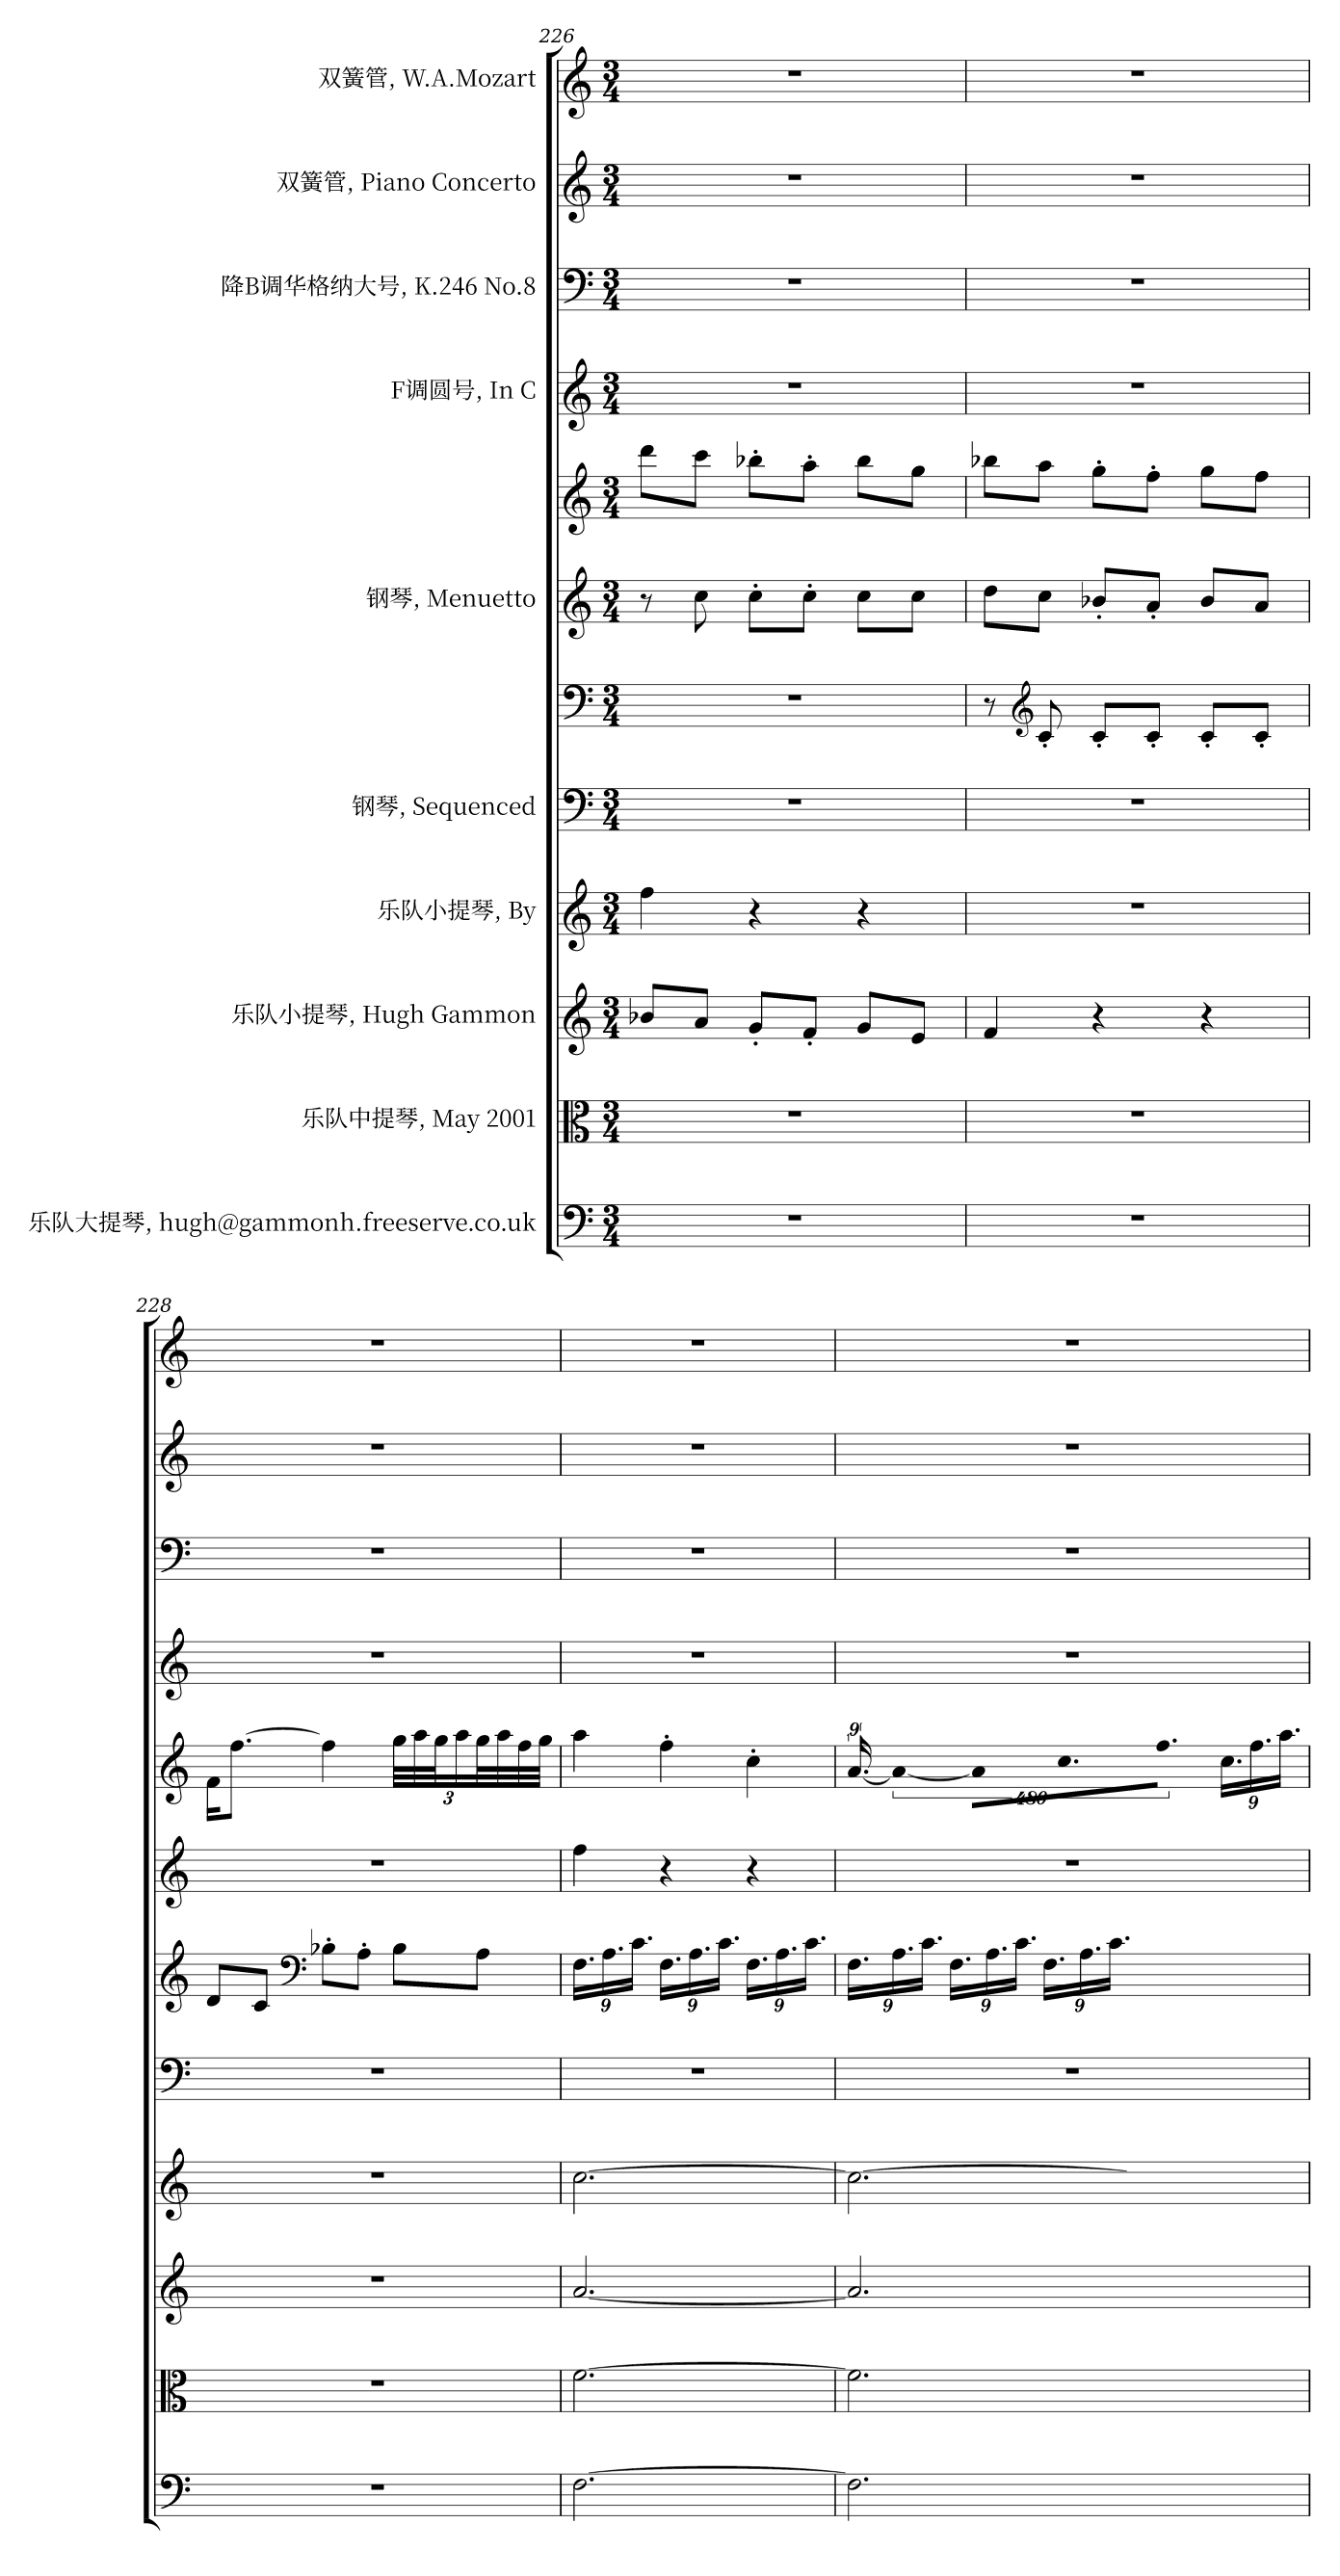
**kern	**kern	**kern	**kern	**kern	**kern	**kern	**kern	**kern	**kern	**kern	**kern
*part10	*part9	*part8	*part7	*part6	*part6	*part5	*part5	*part4	*part3	*part2	*part1
*staff12	*staff11	*staff10	*staff9	*staff8	*staff7	*staff6	*staff5	*staff4	*staff3	*staff2	*staff1
*I"乐队大提琴, hugh@gammonh.freeserve.co.uk	*I"乐队中提琴, May 2001	*I"乐队小提琴, Hugh Gammon	*I"乐队小提琴,         By	*I"钢琴, Sequenced	*	*I"钢琴, Menuetto	*	*I"F调圆号, In C	*I"降B调华格纳大号, K.246 No.8	*I"双簧管, Piano Concerto	*I"双簧管, W.A.Mozart
*clefF4	*clefC3	*clefG2	*clefG2	*clefF4	*clefF4	*clefG2	*clefG2	*clefG2	*clefF4	*clefG2	*clefG2
*	*	*	*	*	*	*	*	*ITrd4c7	*ITrd1c2	*	*
*k[]	*k[]	*k[]	*k[]	*k[]	*k[]	*k[]	*k[]	*k[b-]	*k[b-e-]	*k[]	*k[]
*M3/4	*M3/4	*M3/4	*M3/4	*M3/4	*M3/4	*M3/4	*M3/4	*M3/4	*M3/4	*M3/4	*M3/4
=226	=226	=226	=226	=226	=226	=226	=226	=226	=226	=226	=226
2.r	2.r	8b-X/L	4ff\	2.r	2.r	8r	8ddd\L	2.r	2.r	2.r	2.r
.	.	8a/J	.	.	.	8cc\	8ccc\J	.	.	.	.
.	.	8g'/L	4r	.	.	8cc'\L	8bb-X'\L	.	.	.	.
.	.	8f'/J	.	.	.	8cc'\J	8aa'\J	.	.	.	.
.	.	8g/L	4r	.	.	8cc\L	8bb-\L	.	.	.	.
.	.	8e/J	.	.	.	8cc\J	8gg\J	.	.	.	.
=227	=227	=227	=227	=227	=227	=227	=227	=227	=227	=227	=227
2.r	2.r	4f/	2.r	2.r	8r	8dd\L	8bb-X\L	2.r	2.r	2.r	2.r
*	*	*	*	*	*clefG2	*	*	*	*	*	*
.	.	.	.	.	8c'/	8cc\J	8aa\J	.	.	.	.
.	.	4r	.	.	8c'/L	8b-X'/L	8gg'\L	.	.	.	.
.	.	.	.	.	8c'/J	8a'/J	8ff'\J	.	.	.	.
.	.	4r	.	.	8c'/L	8b-/L	8gg\L	.	.	.	.
.	.	.	.	.	8c'/J	8a/J	8ff\J	.	.	.	.
!!LO:PB:g=z
=228	=228	=228	=228	=228	=228	=228	=228	=228	=228	=228	=228
2.r	2.r	2.r	2.r	2.r	8d/L	2.r	16f\KL	2.r	2.r	2.r	2.r
.	.	.	.	.	.	.	[8.ff\J	.	.	.	.
.	.	.	.	.	8c/J	.	.	.	.	.	.
*	*	*	*	*	*clefF4	*	*	*	*	*	*
.	.	.	.	.	8B-X'\L	.	4ff\]	.	.	.	.
.	.	.	.	.	8A'\J	.	.	.	.	.	.
.	.	.	.	.	8B-\L	.	32gg\LLL	.	.	.	.
.	.	.	.	.	.	.	32aa\	.	.	.	.
*	*	*	*	*	*	*	*Xbrackettup	*	*	*	*
.	.	.	.	.	.	.	48gg\J	.	.	.	.
.	.	.	.	.	.	.	24aa\	.	.	.	.
.	.	.	.	.	8A\J	.	32gg\L	.	.	.	.
.	.	.	.	.	.	.	32aa\	.	.	.	.
.	.	.	.	.	.	.	32ff\	.	.	.	.
.	.	.	.	.	.	.	32gg\JJJ	.	.	.	.
=229	=229	=229	=229	=229	=229	=229	=229	=229	=229	=229	=229
*	*	*	*	*	*Xbrackettup	*	*	*	*	*	*
[2.F\	[2.f\	[2.a/	[2.cc\	2.r	18.F\LL	4ff\	4aa\	2.r	2.r	2.r	2.r
.	.	.	.	.	18.A\	.	.	.	.	.	.
.	.	.	.	.	18.c\JJ	.	.	.	.	.	.
.	.	.	.	.	18.F\LL	4r	4ff'\	.	.	.	.
.	.	.	.	.	18.A\	.	.	.	.	.	.
.	.	.	.	.	18.c\JJ	.	.	.	.	.	.
.	.	.	.	.	18.F\LL	4r	4cc'\	.	.	.	.
.	.	.	.	.	18.A\	.	.	.	.	.	.
.	.	.	.	.	18.c\JJ	.	.	.	.	.	.
!!LO:PB:g=z
=230	=230	=230	=230	=230	=230	=230	=230	=230	=230	=230	=230
*	*	*	*	*	*	*	*brackettup	*	*	*	*
2.F\]	2.f\]	2.a/]	2.cc\_	2.r	18.F\LL	2.r	[18.a/	2.r	2.r	2.r	2.r
!	!	!	!	!	!	!	!LO:N:vis=4	!	!	!	!
.	.	.	.	.	18.A\	.	1920%427a/_	.	.	.	.
.	.	.	.	.	18.c\JJ	.	.	.	.	.	.
.	.	.	.	.	18.F\LL	.	.	.	.	.	.
!	!	!	!	!	!	!	!LO:N:vis=32	!	!	!	!
.	.	.	.	.	.	.	1920%53a\KLL]	.	.	.	.
.	.	.	.	.	18.A\	.	18.cc\	.	.	.	.
.	.	.	.	.	18.c\JJ	.	18.ff\JJ	.	.	.	.
.	.	.	.	.	18.F\LL	.	18.cc\LL	.	.	.	.
.	.	.	.	.	18.A\	.	18.ff\	.	.	.	.
.	.	.	.	.	18.c\JJ	.	18.aa\JJ	.	.	.	.
=	=	=	=	=	=	=	=	=	=	=	=
*-	*-	*-	*-	*-	*-	*-	*-	*-	*-	*-	*-
